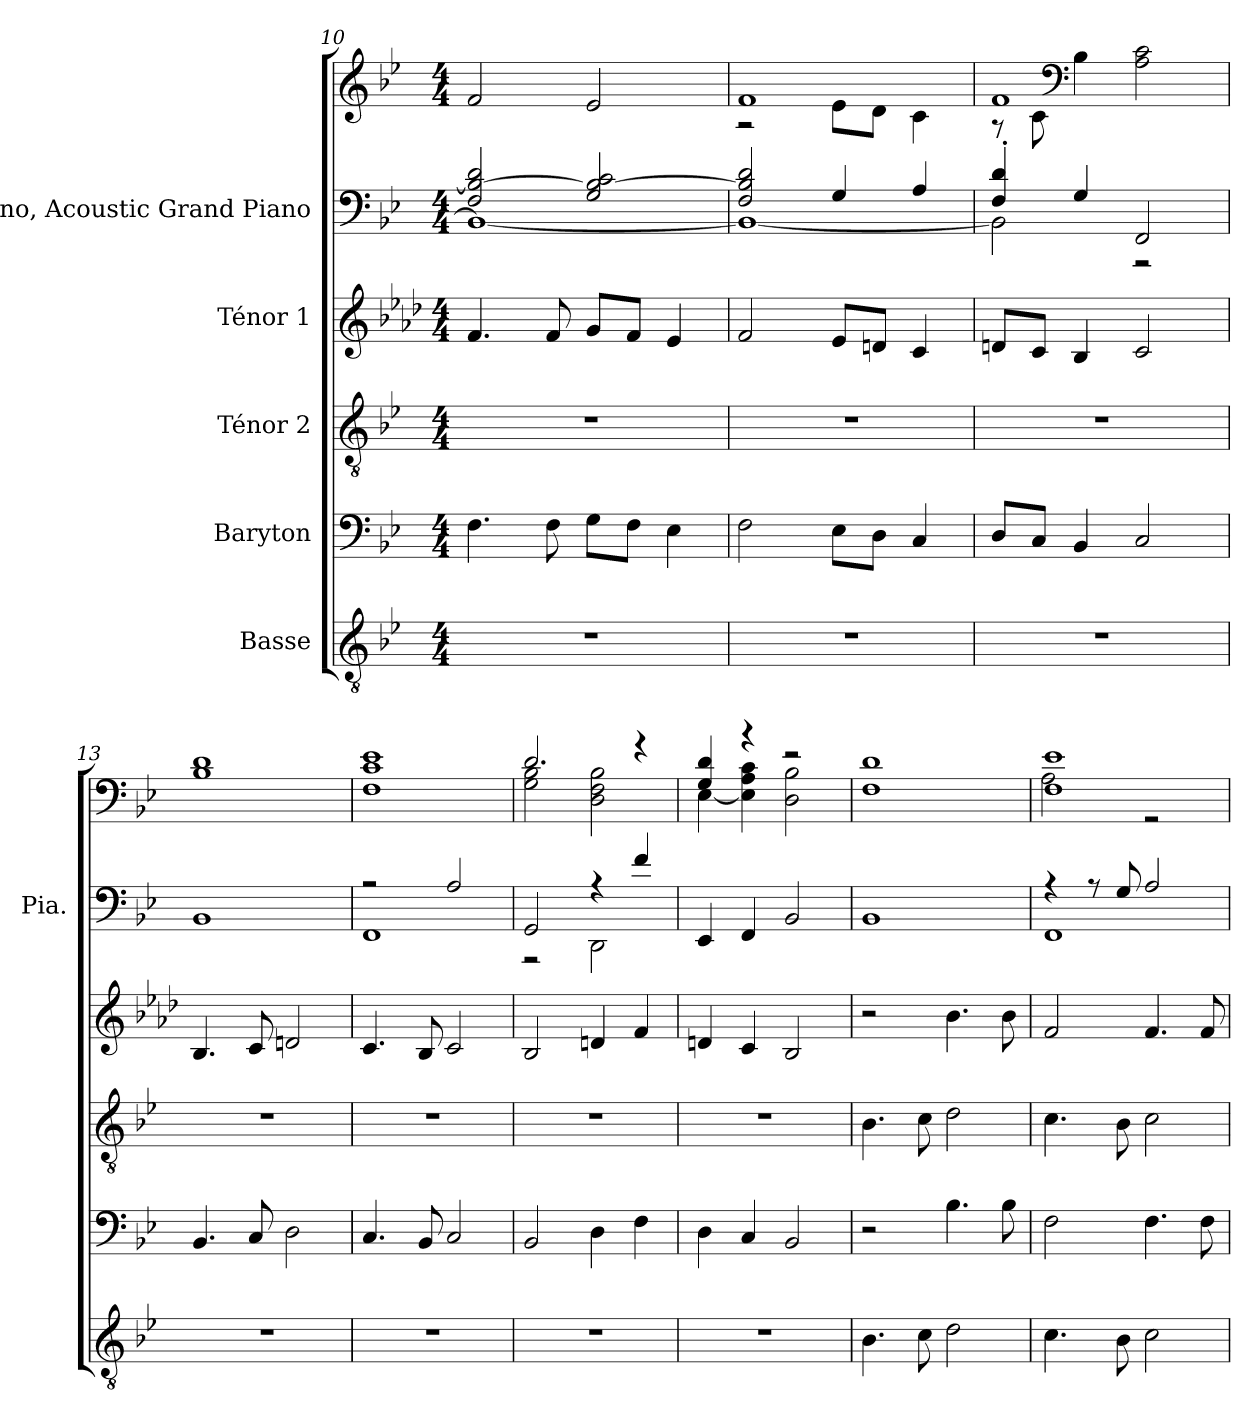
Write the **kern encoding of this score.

**kern	**kern	**kern	**kern	**kern	**kern
*part5	*part4	*part3	*part2	*part1	*part1
*staff6	*staff5	*staff4	*staff3	*staff2	*staff1
*I"Basse	*I"Baryton	*I"Ténor 2	*I"Ténor 1	*I"Piano, Acoustic Grand Piano	*
*	*	*	*	*I'Pia.	*
*clefGv2	*clefF4	*clefGv2	*clefG2	*clefF4	*clefG2
*	*	*	*ITrd8c14	*	*
*k[b-e-]	*k[b-e-]	*k[b-e-]	*k[b-e-a-d-]	*k[b-e-]	*k[b-e-]
*M4/4	*M4/4	*M4/4	*M4/4	*M4/4	*M4/4
=10	=10	=10	=10	=10	=10
*	*	*	*	*^	*
1r	4.F\	1r	4.F/	2F/ 2B-/_ 2d/	1BB-_	2f/
.	8F\	.	8F/	.	.	.
.	8G\L	.	8G/L	2G/ 2B-/_ 2c/	.	2e-/
.	8F\J	.	8F/J	.	.	.
.	4E-\	.	4E-/	.	.	.
=11	=11	=11	=11	=11	=11	=11
*	*	*	*	*	*	*^
1r	2F\	1r	2F/	2F/ 2B-/] 2d/	1BB-_	1f	2r
.	8E-\L	.	8E-/L	4G/	.	.	8e-\L
.	8D\J	.	8Dn/J	.	.	.	8d\J
.	4C/	.	4C/	4A/	.	.	4c\
!!LO:PB:g=z	!!
=12	=12	=12	=12	=12	=12	=12	=12
1r	8D/L	1r	8Dn/L	4F/' 4d/'	2BB-\]	1f	8r
.	8C/J	.	8C/J	.	.	.	8c\
*	*	*	*	*	*	*clefF4	*
.	4BB-/	.	4BB-/	4G/	.	.	4B-\
.	2C/	.	2C/	2FF/	2r	.	2A\ 2c\
*	*	*	*	*v	*v	*	*
*	*	*	*	*	*v	*v
=13	=13	=13	=13	=13	=13
1r	4.BB-/	1r	4.BB-/	1BB-	1B- 1d
.	8C/	.	8C/	.	.
.	2D\	.	2Dn/	.	.
=14	=14	=14	=14	=14	=14
*	*	*	*	*^	*
1r	4.C/	1r	4.C/	2r	1FF	1F 1c 1e-
.	8BB-/	.	8BB-/	.	.	.
.	2C/	.	2C/	2A/	.	.
=15	=15	=15	=15	=15	=15	=15
*	*	*	*	*	*	*^
1r	2BB-/	1r	2BB-/	2GG/	2r	2.d/	2G\ 2B-\
.	4D\	.	4Dn/	4r	2DD\	.	2D\ 2F\ 2B-\
.	4F\	.	4F/	4f/	.	4r	.
*	*	*	*	*v	*v	*	*
=16	=16	=16	=16	=16	=16	=16
1r	4D\	1r	4Dn/	4EE-/	4G/ 4d/	[4E-\
.	4C/	.	4C/	4FF/	4r	4E-\] 4A\ 4c\
.	2BB-/	.	2BB-/	2BB-/	2r	2D\ 2B-\
*	*	*	*	*	*v	*v
=17	=17	=17	=17	=17	=17
4.B-\	2r	4.B-\	2r	1BB-	1F 1d
8c\	.	8c\	.	.	.
2d\	4.B-\	2d\	4.B-\	.	.
.	8B-\	.	8B-\	.	.
!!LO:LB:g=z
=18	=18	=18	=18	=18	=18
*	*	*	*	*^	*^
4.c\	2F\	4.c\	2F/	4r	1FF	1F 1e-	2A\
.	.	.	.	8r	.	.	.
8B-\	.	8B-\	.	8G/	.	.	.
2c\	4.F\	2c\	4.F/	2A/	.	.	2r
.	8F\	.	8F/	.	.	.	.
*	*	*	*	*v	*v	*	*
*	*	*	*	*	*v	*v
=	=	=	=	=	=
*-	*-	*-	*-	*-	*-
